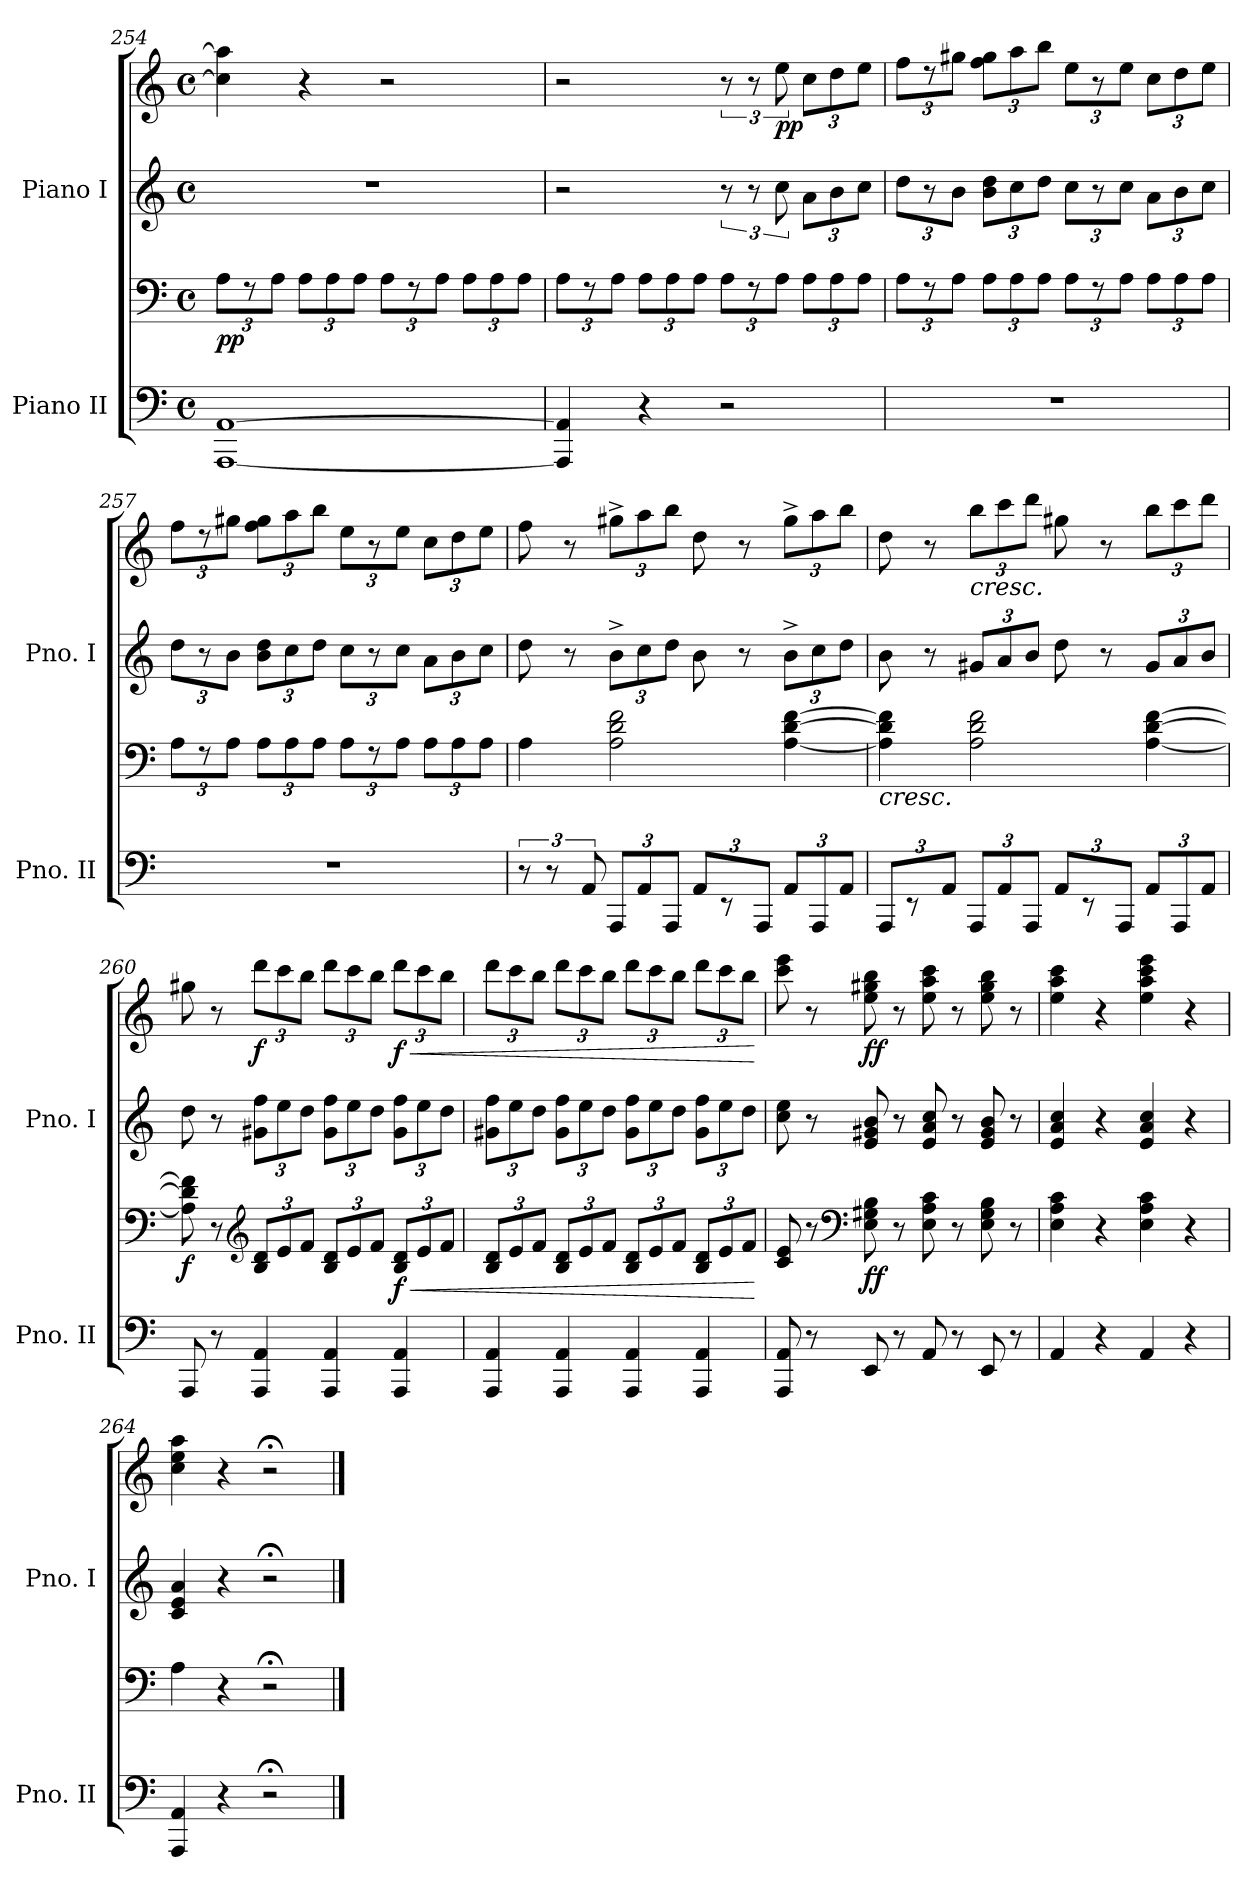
**kern	**kern	**dynam	**kern	**kern	**dynam
*part2	*part2	*part2	*part1	*part1	*part1
*staff4	*staff3	*staff3/4	*staff2	*staff1	*staff1/2
*I"Piano II	*	*	*I"Piano I	*	*
*I'Pno. II	*	*	*I'Pno. I	*	*
*clefF4	*clefF4	*	*clefG2	*clefG2	*
*k[]	*k[]	*	*k[]	*k[]	*
*M4/4	*M4/4	*	*M4/4	*M4/4	*
*met(c)	*met(c)	*	*met(c)	*met(c)	*
=254	=254	=254	=254	=254	=254
!	!	!LO:DY:b	!	!	!
[1AAA [1AA	12A\L	pp	1r	4cc\] 4aa\]	.
.	12rF	.	.	.	.
.	12A\J	.	.	.	.
*	*Xbrackettup	*	*	*	*
.	12A\L	.	.	4r	.
.	12A\	.	.	.	.
.	12A\J	.	.	.	.
*	*brackettup	*	*	*	*
.	12A\L	.	.	2r	.
.	12rF	.	.	.	.
.	12A\J	.	.	.	.
*	*Xbrackettup	*	*	*	*
.	12A\L	.	.	.	.
.	12A\	.	.	.	.
.	12A\J	.	.	.	.
=255	=255	=255	=255	=255	=255
*	*brackettup	*	*	*	*
4AAA/] 4AA/]	12A\L	.	2r	2r	.
.	12rF	.	.	.	.
.	12A\J	.	.	.	.
*	*Xbrackettup	*	*	*	*
4r	12A\L	.	.	.	.
.	12A\	.	.	.	.
.	12A\J	.	.	.	.
*	*brackettup	*	*	*	*
2r	12A\L	.	12r	12r	.
.	12rF	.	12r	12r	.
!	!	!	!	!	!LO:DY:b
.	12A\J	.	12cc\	12ee\	pp
*	*Xbrackettup	*	*Xbrackettup	*Xbrackettup	*
.	12A\L	.	12a\L	12cc\L	.
.	12A\	.	12b\	12dd\	.
.	12A\J	.	12cc\J	12ee\J	.
!!LO:LB:g=z
=256	=256	=256	=256	=256	=256
*	*brackettup	*	*brackettup	*brackettup	*
1r	12A\L	.	12dd\L	12ff\L	.
.	12rF	.	12r	12rdd	.
.	12A\J	.	12b\J	12gg#X\J	.
*	*Xbrackettup	*	*Xbrackettup	*Xbrackettup	*
.	12A\L	.	12b\ 12dd\L	12ff\ 12gg#\L	.
.	12A\	.	12cc\	12aa\	.
.	12A\J	.	12dd\J	12bb\J	.
*	*brackettup	*	*brackettup	*brackettup	*
.	12A\L	.	12cc\L	12ee\L	.
.	12rF	.	12r	12r	.
.	12A\J	.	12cc\J	12ee\J	.
*	*Xbrackettup	*	*Xbrackettup	*Xbrackettup	*
.	12A\L	.	12a\L	12cc\L	.
.	12A\	.	12b\	12dd\	.
.	12A\J	.	12cc\J	12ee\J	.
!!LO:LB:g=z
=257	=257	=257	=257	=257	=257
*	*brackettup	*	*brackettup	*brackettup	*
1r	12A\L	.	12dd\L	12ff\L	.
.	12rF	.	12r	12rdd	.
.	12A\J	.	12b\J	12gg#X\J	.
*	*Xbrackettup	*	*Xbrackettup	*Xbrackettup	*
.	12A\L	.	12b\ 12dd\L	12ff\ 12gg#\L	.
.	12A\	.	12cc\	12aa\	.
.	12A\J	.	12dd\J	12bb\J	.
*	*brackettup	*	*brackettup	*brackettup	*
.	12A\L	.	12cc\L	12ee\L	.
.	12rF	.	12r	12r	.
.	12A\J	.	12cc\J	12ee\J	.
*	*Xbrackettup	*	*Xbrackettup	*Xbrackettup	*
.	12A\L	.	12a\L	12cc\L	.
.	12A\	.	12b\	12dd\	.
.	12A\J	.	12cc\J	12ee\J	.
=258	=258	=258	=258	=258	=258
12r	4A\	.	8dd\	8ff\	.
12r	.	.	.	.	.
.	.	.	8r	8r	.
12AA/	.	.	.	.	.
*Xbrackettup	*	*	*	*	*
12AAA/L	2A\ 2d\ 2f\	.	12b^\L	12gg#X^\L	.
12AA/	.	.	12cc\	12aa\	.
12AAA/J	.	.	12dd\J	12bb\J	.
*brackettup	*	*	*	*	*
12AA/L	.	.	8b\	8dd\	.
12r	.	.	.	.	.
.	.	.	8r	8r	.
12AAA/J	.	.	.	.	.
*Xbrackettup	*	*	*	*	*
12AA/L	[4A\ [4d\ [4f\	.	12b^\L	12gg#^\L	.
12AAA/	.	.	12cc\	12aa\	.
12AA/J	.	.	12dd\J	12bb\J	.
=259	=259	=259	=259	=259	=259
*brackettup	*	*	*	*	*
!	!LO:TX:b:i:t=cresc.	!	!	!	!
12AAA/L	4A\] 4d\] 4f\]	.	8b\	8dd\	.
12r	.	.	.	.	.
.	.	.	8r	8r	.
12AA/J	.	.	.	.	.
*Xbrackettup	*	*	*	*	*
!	!	!	!	!LO:TX:b:i:t=cresc.	!
12AAA/L	2A\ 2d\ 2f\	.	12g#X/L	12bb\L	.
12AA/	.	.	12a/	12ccc\	.
12AAA/J	.	.	12b/J	12ddd\J	.
*brackettup	*	*	*	*	*
12AA/L	.	.	8dd\	8gg#X\	.
12r	.	.	.	.	.
.	.	.	8r	8r	.
12AAA/J	.	.	.	.	.
*Xbrackettup	*	*	*	*	*
12AA/L	[4A\ [4d\ [4f\	.	12g#/L	12bb\L	.
12AAA/	.	.	12a/	12ccc\	.
12AA/J	.	.	12b/J	12ddd\J	.
=260	=260	=260	=260	=260	=260
!	!	!LO:DY:b	!	!	!
8AAA/	8A\] 8d\] 8f\]	f	8dd\	8gg#X\	.
8r	8r	.	8r	8r	.
*	*clefG2	*	*	*	*
!	!	!	!	!	!LO:DY:b
4AAA/ 4AA/	12B/ 12d/L	.	12g#X\ 12ff\L	12ddd\L	f
.	12e/	.	12ee\	12ccc\	.
.	12f/J	.	12dd\J	12bb\J	.
4AAA/ 4AA/	12B/ 12d/L	.	12g#\ 12ff\L	12ddd\L	.
.	12e/	.	12ee\	12ccc\	.
.	12f/J	.	12dd\J	12bb\J	.
!	!	!LO:HP:b	!	!	!LO:HP:b
!	!	!LO:DY:n=1:b	!	!	!LO:DY:n=1:b
4AAA/ 4AA/	12B/ 12d/L	< f	12g#\ 12ff\L	12ddd\L	< f
.	12e/	.	12ee\	12ccc\	.
.	12f/J	.	12dd\J	12bb\J	.
!!LO:PB:g=z
=261	=261	=261	=261	=261	=261
4AAA/ 4AA/	12B/ 12d/L	.	12g#X\ 12ff\L	12ddd\L	.
.	12e/	.	12ee\	12ccc\	.
.	12f/J	.	12dd\J	12bb\J	.
4AAA/ 4AA/	12B/ 12d/L	.	12g#\ 12ff\L	12ddd\L	.
.	12e/	.	12ee\	12ccc\	.
.	12f/J	.	12dd\J	12bb\J	.
4AAA/ 4AA/	12B/ 12d/L	.	12g#\ 12ff\L	12ddd\L	.
.	12e/	.	12ee\	12ccc\	.
.	12f/J	.	12dd\J	12bb\J	.
4AAA/ 4AA/	12B/ 12d/L	.	12g#\ 12ff\L	12ddd\L	.
.	12e/	.	12ee\	12ccc\	.
.	12f/J	.	12dd\J	12bb\J	.
.	.	[	.	.	[
=262	=262	=262	=262	=262	=262
8AAA/ 8AA/	8c/ 8e/	.	8cc\ 8ee\	8ccc\ 8eee\	.
8r	8r	.	8r	8r	.
*	*clefF4	*	*	*	*
!	!	!LO:DY:b	!	!	!LO:DY:b
8EE/	8E\ 8G#X\ 8B\	ff	8e/ 8g#X/ 8b/	8ee\ 8gg#X\ 8bb\	ff
8r	8r	.	8r	8r	.
8AA/	8E\ 8A\ 8c\	.	8e/ 8a/ 8cc/	8ee\ 8aa\ 8ccc\	.
8r	8r	.	8r	8r	.
8EE/	8E\ 8G#\ 8B\	.	8e/ 8g#/ 8b/	8ee\ 8gg#\ 8bb\	.
8r	8r	.	8r	8r	.
=263	=263	=263	=263	=263	=263
4AA/	4E\ 4A\ 4c\	.	4e/ 4a/ 4cc/	4ee\ 4aa\ 4ccc\	.
4r	4r	.	4r	4r	.
4AA/	4E\ 4A\ 4c\	.	4e/ 4a/ 4cc/	4ee\ 4aa\ 4ccc\ 4eee\	.
4r	4r	.	4r	4r	.
=264	=264	=264	=264	=264	=264
4AAA/ 4AA/	4A\	.	4c/ 4e/ 4a/	4cc\ 4ee\ 4aa\	.
4r	4r	.	4r	4r	.
*	*	*	*	*MM80	*
2r;<	2r;<	.	2r;<	2r;<	.
==	==	==	==	==	==
*-	*-	*-	*-	*-	*-
